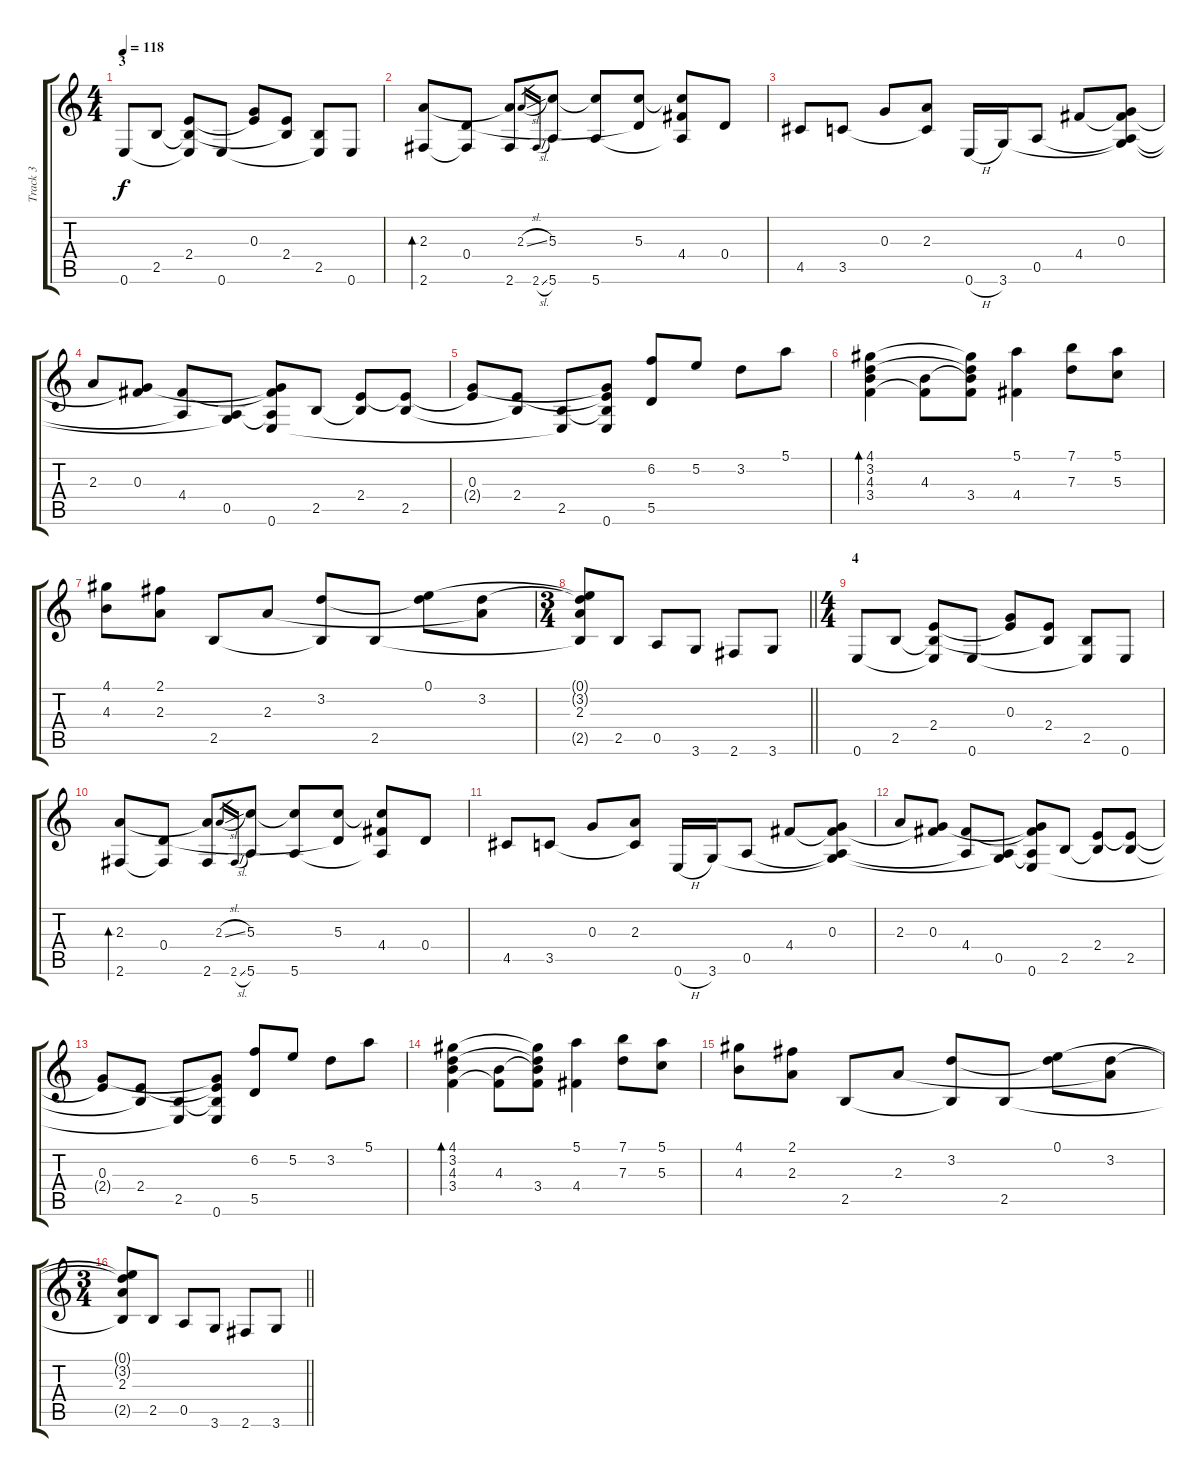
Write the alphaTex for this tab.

\track ("Track 3" "Track 3") {instrument acousticguitarsteel}
\staff {score tabs}
\tuning (E4 B3 G3 D3 A2 E2) {hide}
\ts (4 4)
\section ("" "3")
\tempo 118
\clef g2
\ks c
0.6.8{dy f} 2.5.8 (2.4 2.5{t} 0.6{t}).8 0.6.8 (0.3 2.4{t}).8 (2.4 2.5{t}).8 (2.5 0.6{t}).8 0.6.8 |
(2.3 2.6).8{bd 240} (0.4 2.6{t}).8 (2.3{t} 2.6).8 2.3{sl}.16{gr} 2.6{sl}.16{gr} (5.3 5.6).8 (5.3{t} 5.6).8 (5.3 0.4{t}).8 (5.3{t} 4.4 5.6{t}).8 0.4.8 |
4.5.8 3.5.8 0.3.8 (2.3 3.5{t}).8 0.6{h}.16 3.6.16 0.5.8 4.4.8 (0.3 4.4{t} 0.5{t} 3.6{t}).8 |
2.3.8 (0.3 4.4{t}).8 (4.4 0.5{t}).8 (0.5 3.6{t}).8 (0.3{t} 4.4{t} 0.5{t} 0.6).8 2.5.8 (2.4 2.5{t}).8 (2.4{t} 2.5).8 |
(0.3 2.4{t}).8 (2.4 2.5{t}).8 (2.5 0.6{t}).8 (0.3{t} 2.4{t} 2.5{t} 0.6).8 (6.2 5.5).8 5.2.8 3.2.8 5.1.8 |
(4.1 3.2 4.3 3.4).4{bd 30} (4.3 3.4{t}).8 (4.1{t} 3.2{t} 4.3{t} 3.4).8 (5.1 4.4).4 (7.1 7.3).8 (5.1 5.3).8 |
(4.1 4.3).8 (2.1 2.3).8 2.5.8 2.3.8 (3.2 2.5{t}).8 2.5.8 (0.1 3.2{t}).8 (3.2 2.3{t}).8 |
\ts (3 4)
\barLineRight lightlight
(0.1{t} 3.2{t} 2.3 2.5{t}).8 2.5.8 0.5.8 3.6.8 2.6.8 3.6.8 |
\ts (4 4)
\section ("" "4")
0.6.8 2.5.8 (2.4 2.5{t} 0.6{t}).8 0.6.8 (0.3 2.4{t}).8 (2.4 2.5{t}).8 (2.5 0.6{t}).8 0.6.8 |
(2.3 2.6).8{bd 240} (0.4 2.6{t}).8 (2.3{t} 2.6).8 2.3{sl}.16{gr} 2.6{sl}.16{gr} (5.3 5.6).8 (5.3{t} 5.6).8 (5.3 0.4{t}).8 (5.3{t} 4.4 5.6{t}).8 0.4.8 |
4.5.8 3.5.8 0.3.8 (2.3 3.5{t}).8 0.6{h}.16 3.6.16 0.5.8 4.4.8 (0.3 4.4{t} 0.5{t} 3.6{t}).8 |
2.3.8 (0.3 4.4{t}).8 (4.4 0.5{t}).8 (0.5 3.6{t}).8 (0.3{t} 4.4{t} 0.5{t} 0.6).8 2.5.8 (2.4 2.5{t}).8 (2.4{t} 2.5).8 |
(0.3 2.4{t}).8 (2.4 2.5{t}).8 (2.5 0.6{t}).8 (0.3{t} 2.4{t} 2.5{t} 0.6).8 (6.2 5.5).8 5.2.8 3.2.8 5.1.8 |
(4.1 3.2 4.3 3.4).4{bd 30} (4.3 3.4{t}).8 (4.1{t} 3.2{t} 4.3{t} 3.4).8 (5.1 4.4).4 (7.1 7.3).8 (5.1 5.3).8 |
(4.1 4.3).8 (2.1 2.3).8 2.5.8 2.3.8 (3.2 2.5{t}).8 2.5.8 (0.1 3.2{t}).8 (3.2 2.3{t}).8 |
\ts (3 4)
\barLineRight lightlight
(0.1{t} 3.2{t} 2.3 2.5{t}).8 2.5.8 0.5.8 3.6.8 2.6.8 3.6.8
